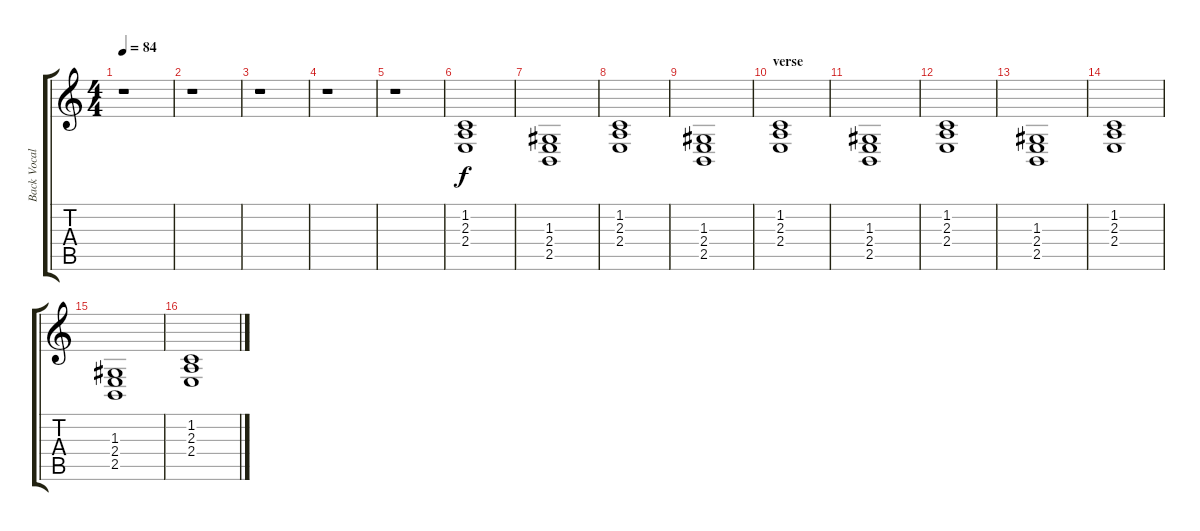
\track ("Back Vocal" "Back Vocal") {instrument choiraahs}
\staff {score tabs}
\tuning (E4 B3 G3 D3 A2 E2) {hide}
\ts (4 4)
\tempo 84
\clef g2
\ks c
r.1{dy f instrument choiraahs} |
r.1 |
r.1 |
r.1 |
r.1 |
(1.2 2.3 2.4).1 |
(1.3 2.4 2.5).1 |
(1.2 2.3 2.4).1 |
(1.3 2.4 2.5).1 |
\section ("" "verse")
(1.2 2.3 2.4).1 |
(1.3 2.4 2.5).1 |
(1.2 2.3 2.4).1 |
\section ("" "")
(1.3 2.4 2.5).1 |
(1.2 2.3 2.4).1 |
(1.3 2.4 2.5).1 |
(1.2 2.3 2.4).1
